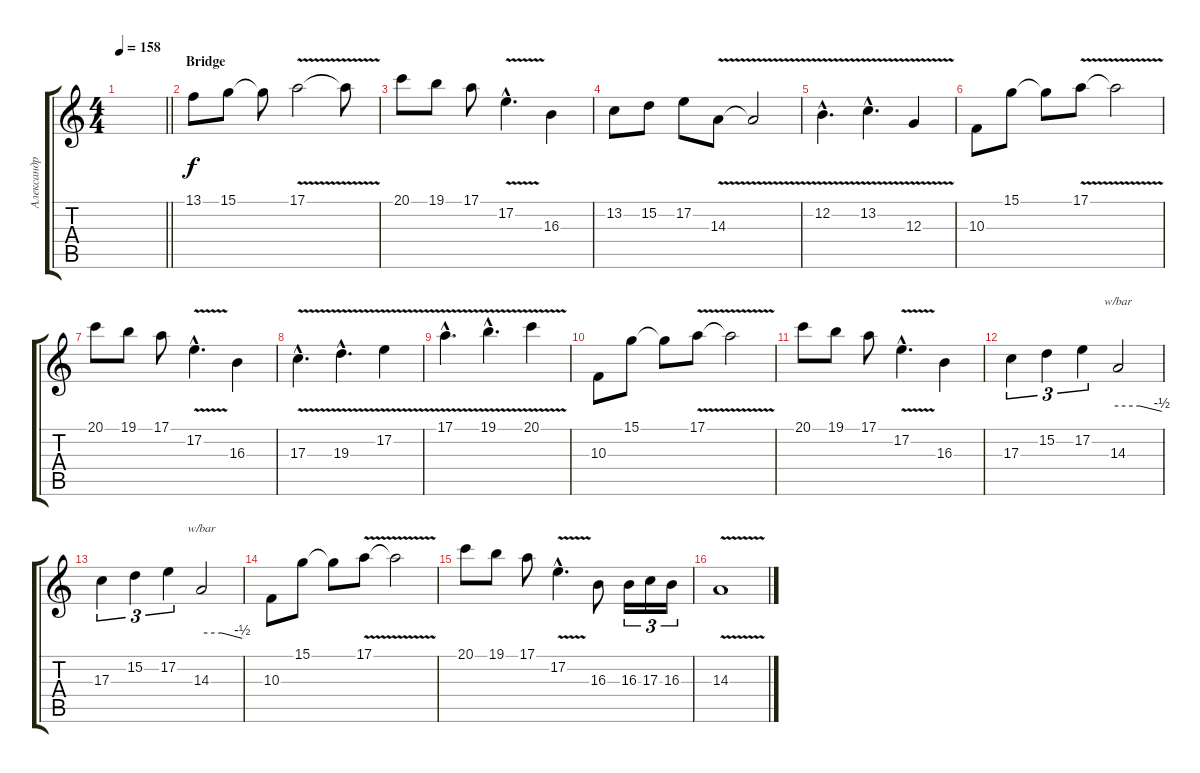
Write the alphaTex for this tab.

\track ("Александр \"Wish\" Андрюхин" "Александр ") {instrument piccolo}
\staff {score tabs}
\tuning (E4 B3 G3 D3 A2 E2) {hide}
\ts (4 4)
\tempo 158
\clef g2
\barLineRight lightlight
\ks c
|
\section ("" "Bridge")
13.1.8 15.1.8 15.1{t}.8 17.1{v}.2 17.1{t}.8 |
20.1.8 19.1.8 17.1.8 17.2{v hac}.4{d} 16.3.4 |
13.2.8 15.2.8 17.2.8 14.3{v}.8 14.3{t}.2 |
12.2{v hac}.4{d} 13.2{v hac}.4{d} 12.3{v}.4 |
10.3.8 15.1.8 15.1{t}.8 17.1{v}.8 17.1{t}.2 |
20.1.8 19.1.8 17.1.8 17.2{v hac}.4{d} 16.3.4 |
17.3{v hac}.4{d} 19.3{v hac}.4{d} 17.2{v}.4 |
17.1{v hac}.4{d} 19.1{v hac}.4{d} 20.1{v}.4 |
10.3.8 15.1.8 15.1{t}.8 17.1{v}.8 17.1{t}.2 |
20.1.8 19.1.8 17.1.8 17.2{v hac}.4{d} 16.3.4 |
17.3.4{tu (3 2)} 15.2.4{tu (3 2)} 17.2.4{tu (3 2)} 14.3.2{tbe (custom default 0 0 30 0 60 -2)} |
17.3.4{tu (3 2)} 15.2.4{tu (3 2)} 17.2.4{tu (3 2)} 14.3.2{tbe (custom default 0 0 30 0 60 -2)} |
10.3.8 15.1.8 15.1{t}.8 17.1{v}.8 17.1{t}.2 |
20.1.8 19.1.8 17.1.8 17.2{v hac}.4{d} 16.3.8 16.3.16{tu (3 2)} 17.3.16{tu (3 2)} 16.3.16{tu (3 2)} |
14.3{v}.1
